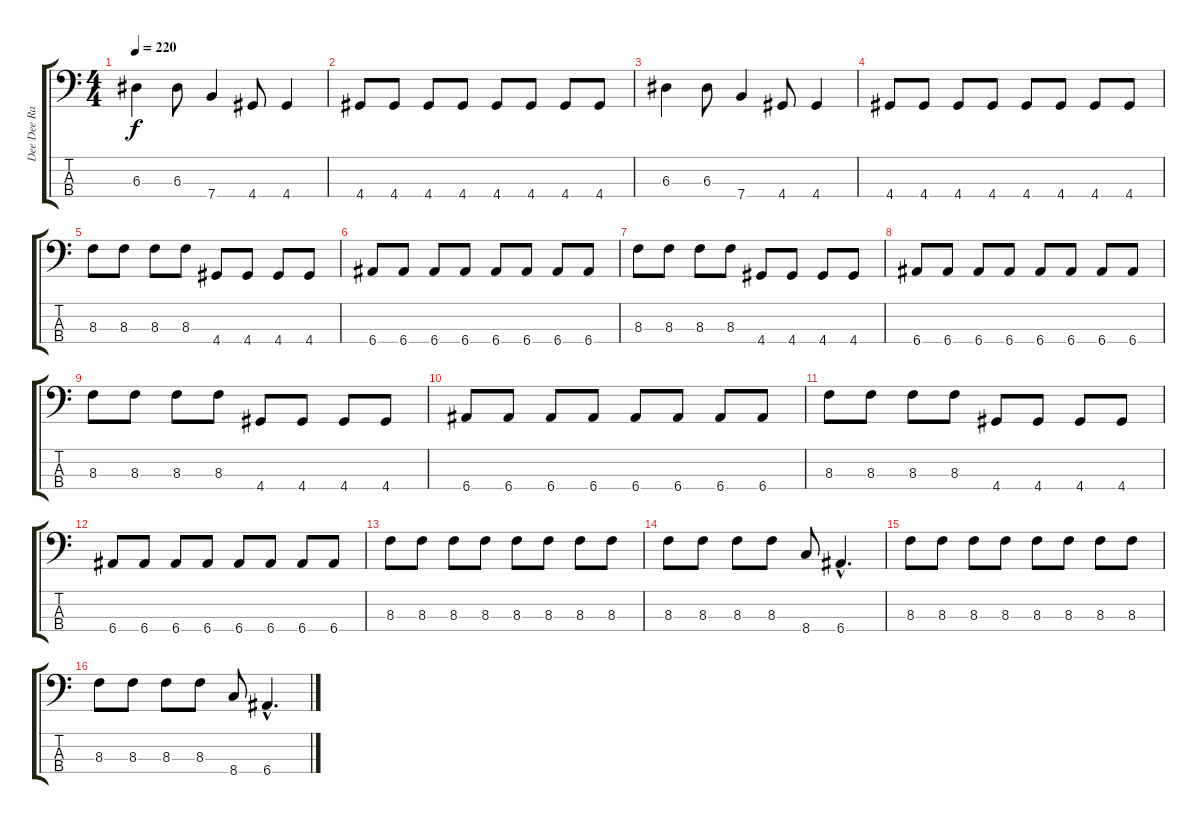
\track ("Dee Dee Ramone" "Dee Dee Ra") {instrument electricbasspick}
\staff {score tabs}
\tuning (G2 D2 A1 E1) {hide}
\ts (4 4)
\tempo 220
\clef f4
\ks c
6.3.4{dy f} 6.3.8 7.4.4 4.4.8 4.4.4 |
4.4.8 4.4.8 4.4.8 4.4.8 4.4.8 4.4.8 4.4.8 4.4.8 |
6.3.4 6.3.8 7.4.4 4.4.8 4.4.4 |
4.4.8 4.4.8 4.4.8 4.4.8 4.4.8 4.4.8 4.4.8 4.4.8 |
8.3.8 8.3.8 8.3.8 8.3.8 4.4.8 4.4.8 4.4.8 4.4.8 |
6.4.8 6.4.8 6.4.8 6.4.8 6.4.8 6.4.8 6.4.8 6.4.8 |
8.3.8 8.3.8 8.3.8 8.3.8 4.4.8 4.4.8 4.4.8 4.4.8 |
6.4.8 6.4.8 6.4.8 6.4.8 6.4.8 6.4.8 6.4.8 6.4.8 |
8.3.8 8.3.8 8.3.8 8.3.8 4.4.8 4.4.8 4.4.8 4.4.8 |
6.4.8 6.4.8 6.4.8 6.4.8 6.4.8 6.4.8 6.4.8 6.4.8 |
8.3.8 8.3.8 8.3.8 8.3.8 4.4.8 4.4.8 4.4.8 4.4.8 |
6.4.8 6.4.8 6.4.8 6.4.8 6.4.8 6.4.8 6.4.8 6.4.8 |
8.3.8 8.3.8 8.3.8 8.3.8 8.3.8 8.3.8 8.3.8 8.3.8 |
8.3.8 8.3.8 8.3.8 8.3.8 8.4.8 6.4{hac}.4{d} |
8.3.8 8.3.8 8.3.8 8.3.8 8.3.8 8.3.8 8.3.8 8.3.8 |
8.3.8 8.3.8 8.3.8 8.3.8 8.4.8 6.4{hac}.4{d}
